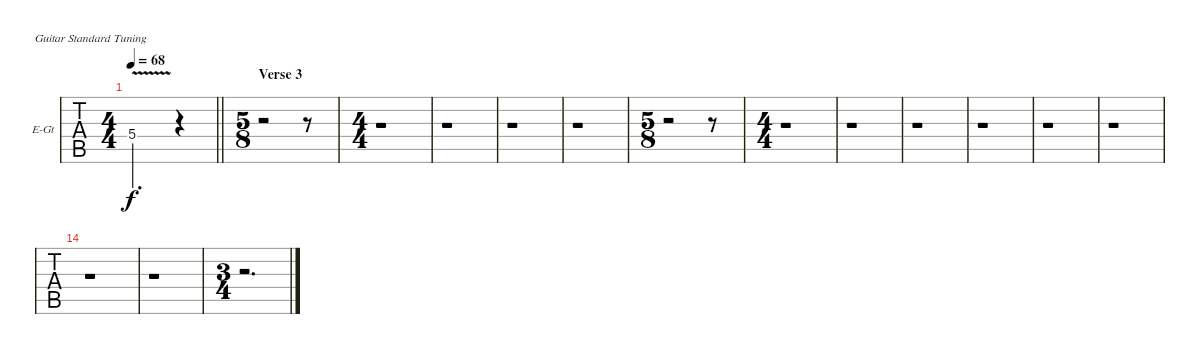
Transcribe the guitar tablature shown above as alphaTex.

\bracketExtendMode nobrackets
\firstSystemTrackNameOrientation horizontal
\otherSystemsTrackNameOrientation horizontal
\defaultBarNumberDisplay FirstOfSystem
\track ("Guitar Solo" "E-Gt") {instrument distortionguitar}
\staff {tabs}
\tuning (E4 B3 G3 D3 A2 E2)
\ts (4 4)
\tempo 68
\clef g2
\barLineRight lightlight
\ks c
5.4{v t}.2{d dy f} r.4 |
\ts (5 8)
\section ("" "Verse 3")
r.2 r.8 |
\ts (4 4)
r.1 |
r.1 |
r.1 |
r.1 |
\ts (5 8)
r.2 r.8 |
\ts (4 4)
r.1 |
r.1 |
r.1 |
r.1 |
r.1 |
r.1 |
r.1 |
r.1 |
\ts (3 4)
r.2{d}
